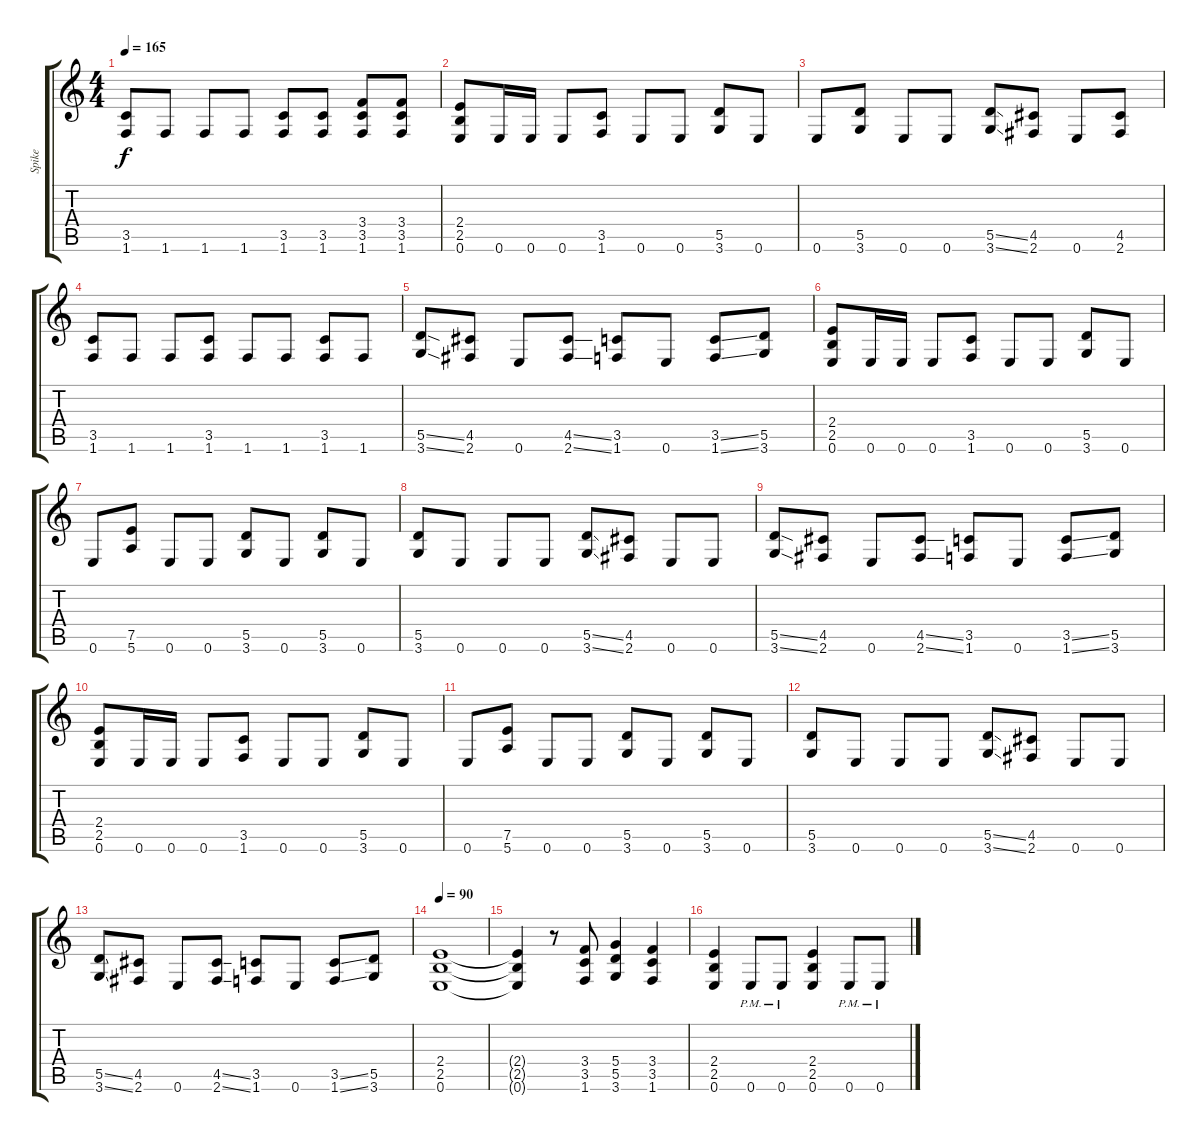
\track ("Spike" "Spike") {instrument distortionguitar}
\staff {score tabs}
\tuning (E4 B3 G3 D3 A2 E2) {hide}
\ts (4 4)
\tempo 165
\clef g2
\ks c
(3.5 1.6).8{dy f} 1.6.8 1.6.8 1.6.8 (3.5 1.6).8 (3.5 1.6).8 (3.4 3.5 1.6).8 (3.4 3.5 1.6).8 |
(2.4 2.5 0.6).8 0.6.16 0.6.16 0.6.8 (3.5 1.6).8 0.6.8 0.6.8 (5.5 3.6).8 0.6.8 |
0.6.8 (5.5 3.6).8 0.6.8 0.6.8 (5.5{ss} 3.6{ss}).8 (4.5 2.6).8 0.6.8 (4.5 2.6).8 |
(3.5 1.6).8 1.6.8 1.6.8 (3.5 1.6).8 1.6.8 1.6.8 (3.5 1.6).8 1.6.8 |
(5.5{ss} 3.6{ss}).8 (4.5 2.6).8 0.6.8 (4.5{ss} 2.6{ss}).8 (3.5 1.6).8 0.6.8 (3.5{ss} 1.6{ss}).8 (5.5 3.6).8 |
(2.4 2.5 0.6).8 0.6.16 0.6.16 0.6.8 (3.5 1.6).8 0.6.8 0.6.8 (5.5 3.6).8 0.6.8 |
0.6.8 (7.5 5.6).8 0.6.8 0.6.8 (5.5 3.6).8 0.6.8 (5.5 3.6).8 0.6.8 |
(5.5 3.6).8 0.6.8 0.6.8 0.6.8 (5.5{ss} 3.6{ss}).8 (4.5 2.6).8 0.6.8 0.6.8 |
(5.5{ss} 3.6{ss}).8 (4.5 2.6).8 0.6.8 (4.5{ss} 2.6{ss}).8 (3.5 1.6).8 0.6.8 (3.5{ss} 1.6{ss}).8 (5.5 3.6).8 |
(2.4 2.5 0.6).8 0.6.16 0.6.16 0.6.8 (3.5 1.6).8 0.6.8 0.6.8 (5.5 3.6).8 0.6.8 |
0.6.8 (7.5 5.6).8 0.6.8 0.6.8 (5.5 3.6).8 0.6.8 (5.5 3.6).8 0.6.8 |
(5.5 3.6).8 0.6.8 0.6.8 0.6.8 (5.5{ss} 3.6{ss}).8 (4.5 2.6).8 0.6.8 0.6.8 |
(5.5{ss} 3.6{ss}).8 (4.5 2.6).8 0.6.8 (4.5{ss} 2.6{ss}).8 (3.5 1.6).8 0.6.8 (3.5{ss} 1.6{ss}).8 (5.5 3.6).8 |
\tempo 90
(2.4 2.5 0.6).1 |
(2.4{t} 2.5{t} 0.6{t}).4 r.8 (3.4 3.5 1.6).8 (5.4 5.5 3.6).4 (3.4 3.5 1.6).4 |
(2.4 2.5 0.6).4 0.6{pm}.8 0.6{pm}.8 (2.4 2.5 0.6).4 0.6{pm}.8 0.6{pm}.8
